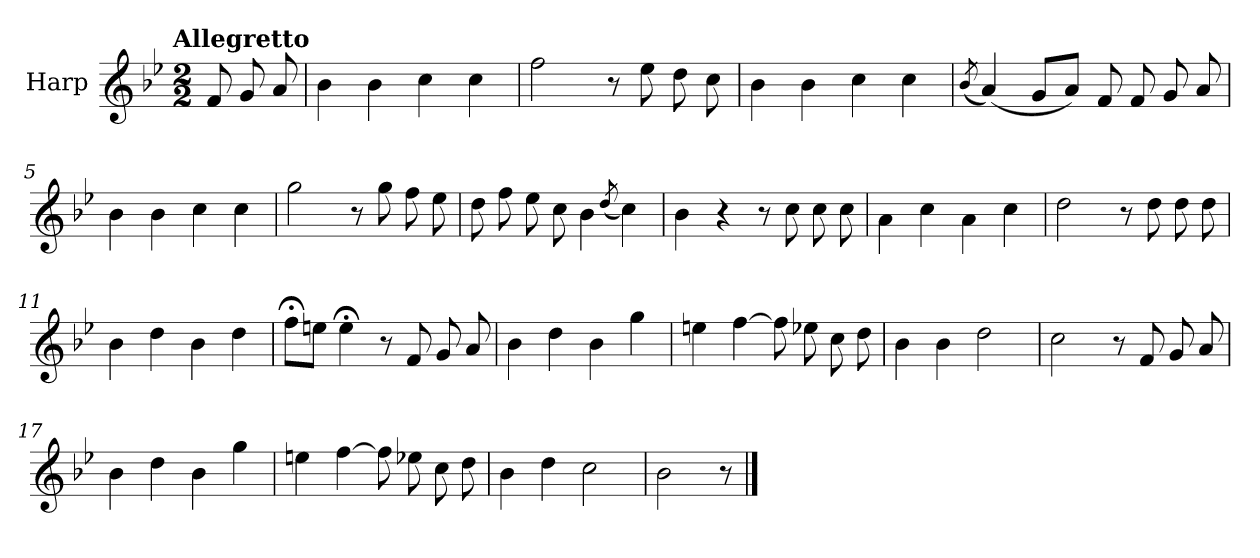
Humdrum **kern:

**kern
*part1
*staff1
*I"Harp
*I'Hrp.
*clefG2
*k[b-e-]
!!LO:TX:omd:t=Allegretto
*M2/2
*MM116
=
8f/
8g/
8a/
=1
4b-\
4b-\
4cc\
4cc\
=2
2ff\
8r
8ee-\
8dd\
8cc\
=3
4b-\
4b-\
4cc\
4cc\
!!LO:LB:g=z
=4
(<8qb-/
(<4a/)
8g/L
8a/J)
8f/
8f/
8g/
8a/
=5
4b-\
4b-\
4cc\
4cc\
=6
2gg\
8r
8gg\
8ff\
8ee-\
=7
8dd\
8ff\
8ee-\
8cc\
4b-\
(<8qdd/
4cc\)
!!LO:LB:g=z
=8
4b-\
4r
8r
8cc\
8cc\
8cc\
=9
4a\
4cc\
4a\
4cc\
=10
2dd\
8r
8dd\
8dd\
8dd\
=11
4b-\
4dd\
4b-\
4dd\
!!LO:LB:g=z
=12
8ff;<\L
8een\J
4ee;<\
8r
8f/
8g/
8a/
=13
4b-\
4dd\
4b-\
4gg\
=14
4een\
[4ff\
8ff\]
8ee-X\
8cc\
8dd\
=15
4b-\
4b-\
2dd\
=16
2cc\
8r
8f/
8g/
8a/
!!LO:LB:g=z
=17
4b-\
4dd\
4b-\
4gg\
=18
4een\
[4ff\
8ff\]
8ee-X\
8cc\
8dd\
=19
4b-\
4dd\
2cc\
=20
2b-\
8r
==
*-
